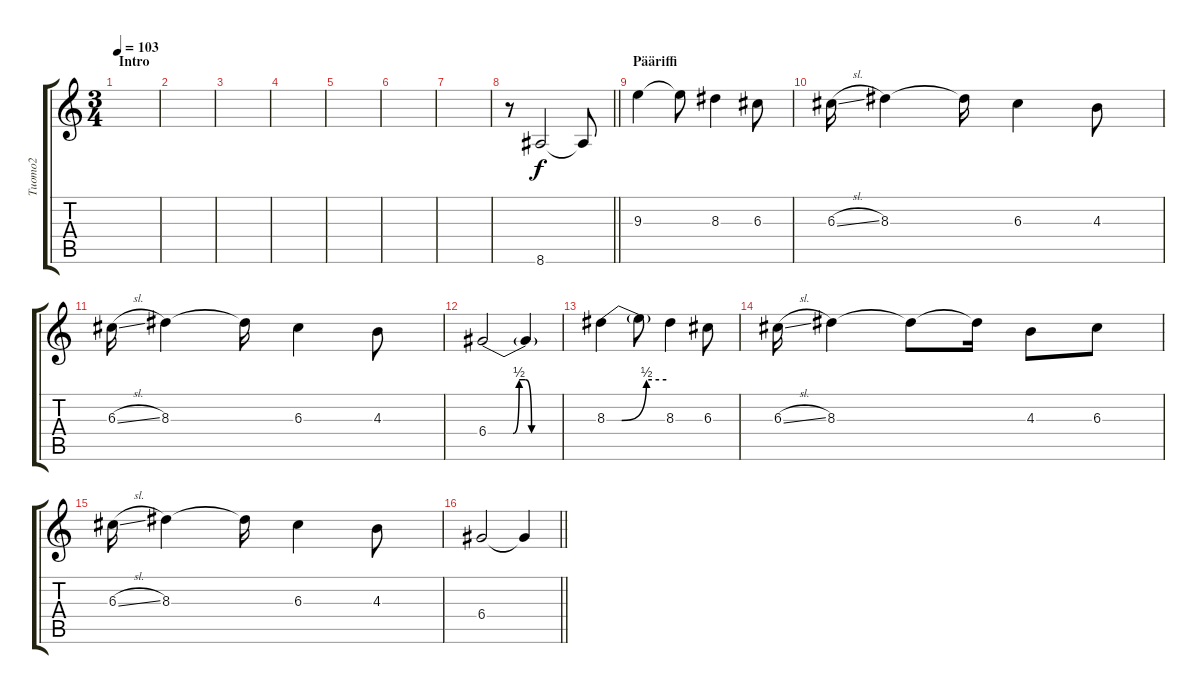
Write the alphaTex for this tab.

\track ("Tuomo2" "Tuomo2") {instrument distortionguitar}
\staff {score tabs}
\tuning (E4 B3 G3 D3 A2 D2) {hide}
\ts (3 4)
\section ("" "Intro")
\tempo 103
\clef g2
\ks c
|
|
|
|
|
|
|
\barLineRight lightlight
r.8 8.6.2{volume 16 instrument guitarharmonics} 8.6{t}.8 |
\section ("" "Pääriffi")
9.3.4{volume 16 instrument distortionguitar} 9.3{t}.8 8.3.4 6.3.8 |
6.3{sl}.16 8.3.4 8.3{t}.16 6.3.4 4.3.8 |
6.3{sl}.16 8.3.4 8.3{t}.16 6.3.4 4.3.8 |
6.4{be (custom 0 0 20 0 25 2 30 2 35 0 60 0)}.2 6.4{t}.4 |
8.3{be (custom 0 0 15 0 40 2 60 2)}.4 8.3{t}.8 8.3.4 6.3.8 |
6.3{sl}.16 8.3.4 8.3{t}.8 8.3{t}.16 4.3.8 6.3.8 |
6.3{sl}.16 8.3.4 8.3{t}.16 6.3.4 4.3.8 |
\barLineRight lightlight
6.4.2 6.4{t}.4
